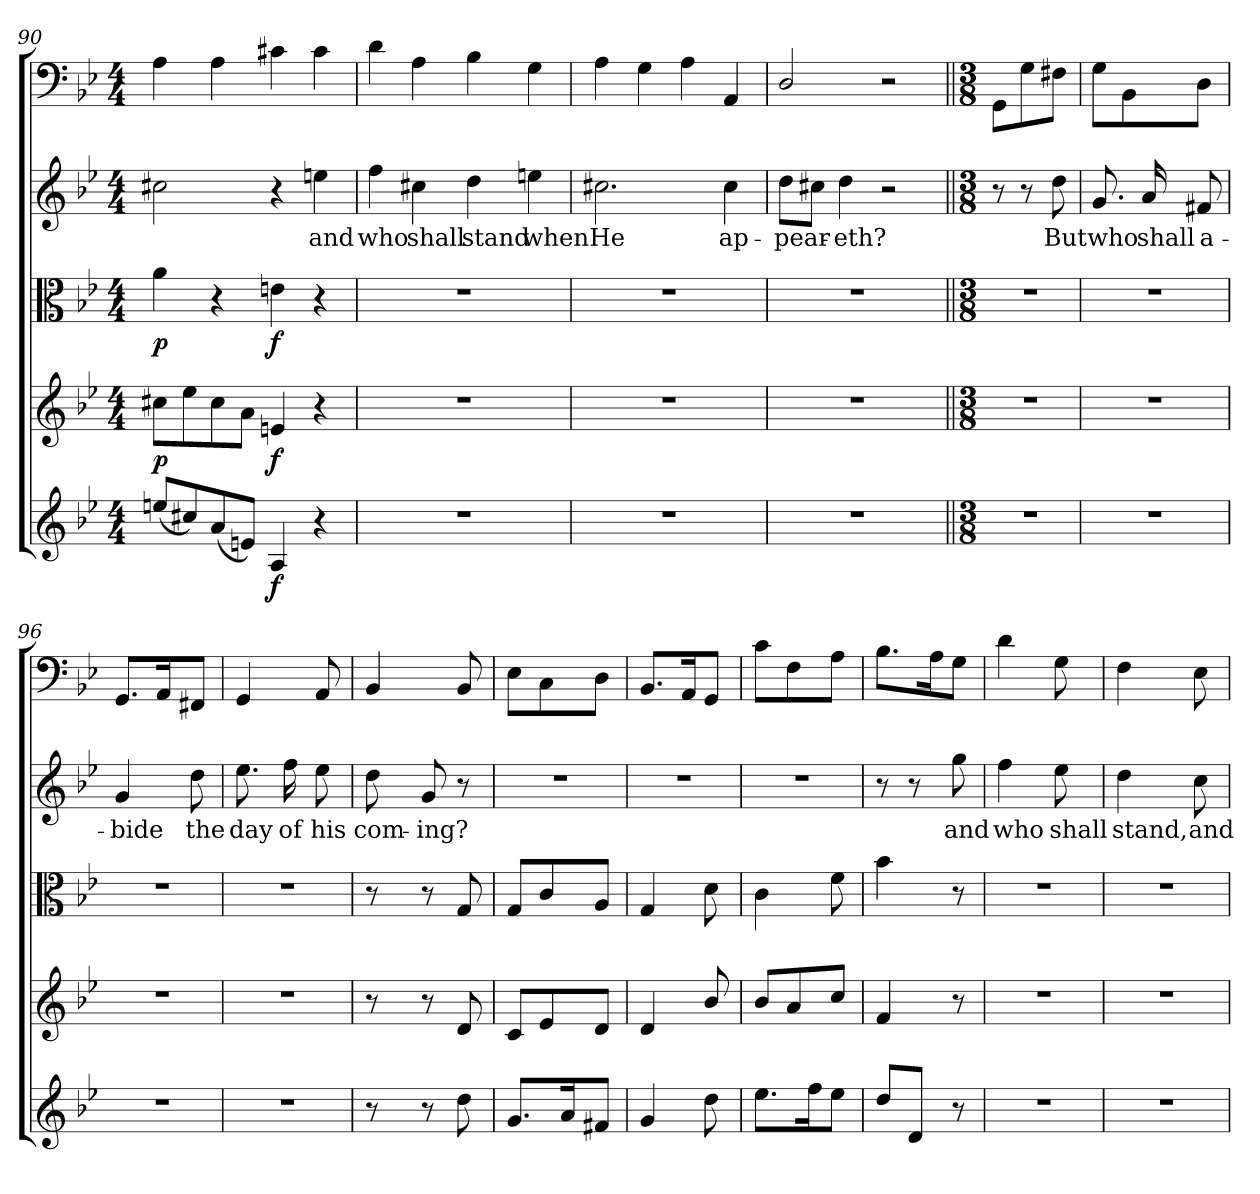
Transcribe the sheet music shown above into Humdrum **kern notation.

**kern	**dynam	**kern	**dynam	**kern	**dynam	**kern	**text	**kern
*part5	*part5	*part4	*part4	*part3	*part3	*part2	*part2	*part1
*staff5	*staff5	*staff4	*staff4	*staff3	*staff3	*staff2	*staff2	*staff1
*clefG2	*	*clefG2	*	*clefC3	*	*clefG2	*	*clefF4
*k[b-e-]	*	*k[b-e-]	*	*k[b-e-]	*	*k[b-e-]	*	*k[b-e-]
*g:	*	*g:	*	*g:	*	*g:	*	*g:
*M4/4	*	*M4/4	*	*M4/4	*	*M4/4	*	*M4/4
=90	=90	=90	=90	=90	=90	=90	=90	=90
(8een/L	.	8cc#X\L	p	4a\	p	2cc#X\	.	4A\
8cc#X/)	.	8ee-\	.	.	.	.	.	.
(8a/	.	8cc#\	.	4r	.	.	.	4A\
8en/J)	.	8a\J	.	.	.	.	.	.
4A/	f	4en/	f	4en\	f	4r	.	4c#X\
4r	.	4r	.	4r	.	4een\	and	4c#\
=91	=91	=91	=91	=91	=91	=91	=91	=91
1r	.	1r	.	1r	.	4ff\	who	4d\
.	.	.	.	.	.	4cc#X\	shall	4A\
.	.	.	.	.	.	4dd\	stand	4B-\
.	.	.	.	.	.	4een\	when	4G\
=92	=92	=92	=92	=92	=92	=92	=92	=92
1r	.	1r	.	1r	.	2.cc#X\	He	4A\
.	.	.	.	.	.	.	.	4G\
.	.	.	.	.	.	.	.	4A\
.	.	.	.	.	.	4cc#\	ap-	4AA/
=93	=93	=93	=93	=93	=93	=93	=93	=93
1r	.	1r	.	1r	.	8dd\L	-pear-	2D/
.	.	.	.	.	.	8cc#X\J	.	.
.	.	.	.	.	.	4dd\	-eth?	.
.	.	.	.	.	.	2r	.	2r
=94||	=94||	=94||	=94||	=94||	=94||	=94||	=94||	=94||
*M3/8	*	*M3/8	*	*M3/8	*	*M3/8	*	*M3/8
4.r	.	4.r	.	4.r	.	8r	.	8GG\L
.	.	.	.	.	.	8r	.	8G\
.	.	.	.	.	.	8dd\	But	8F#X\J
=95	=95	=95	=95	=95	=95	=95	=95	=95
4.r	.	4.r	.	4.r	.	8.g/	who	8G\L
.	.	.	.	.	.	.	.	8BB-\
.	.	.	.	.	.	16a/	shall	.
.	.	.	.	.	.	8f#X/	a-	8D\J
=96	=96	=96	=96	=96	=96	=96	=96	=96
4.r	.	4.r	.	4.r	.	4g/	-bide	8.GG/L
.	.	.	.	.	.	.	.	16AA/K
.	.	.	.	.	.	8dd\	the	8FF#X/J
=97	=97	=97	=97	=97	=97	=97	=97	=97
4.r	.	4.r	.	4.r	.	8.ee-\	day	4GG/
.	.	.	.	.	.	16ff\	of	.
.	.	.	.	.	.	8ee-\	his	8AA/
=98	=98	=98	=98	=98	=98	=98	=98	=98
8r	.	8r	.	8r	.	8dd\	com-	4BB-/
8r	.	8r	.	8r	.	8g/	-ing?	.
8dd\	.	8d/	.	8G/	.	8r	.	8BB-/
=99	=99	=99	=99	=99	=99	=99	=99	=99
8.g/L	.	8c/L	.	8G/L	.	4.r	.	8E-\L
.	.	8e-/	.	8c/	.	.	.	8C\
16a/K	.	.	.	.	.	.	.	.
8f#X/J	.	8d/J	.	8A/J	.	.	.	8D\J
=100	=100	=100	=100	=100	=100	=100	=100	=100
4g/	.	4d/	.	4G/	.	4.r	.	8.BB-/L
.	.	.	.	.	.	.	.	16AA/K
8dd\	.	8b-/	.	8d\	.	.	.	8GG/J
=101	=101	=101	=101	=101	=101	=101	=101	=101
8.ee-\L	.	8b-/L	.	4c\	.	4.r	.	8c\L
.	.	8a/	.	.	.	.	.	8F\
16ff\K	.	.	.	.	.	.	.	.
8ee-\J	.	8cc/J	.	8f\	.	.	.	8A\J
=102	=102	=102	=102	=102	=102	=102	=102	=102
8dd/L	.	4f/	.	4b-\	.	8r	.	8.B-\L
8d/J	.	.	.	.	.	8r	.	.
.	.	.	.	.	.	.	.	16A\K
8r	.	8r	.	8r	.	8gg\	and	8G\J
=103	=103	=103	=103	=103	=103	=103	=103	=103
4.r	.	4.r	.	4.r	.	4ff\	who	4d\
.	.	.	.	.	.	8ee-\	shall	8G\
=104	=104	=104	=104	=104	=104	=104	=104	=104
4.r	.	4.r	.	4.r	.	4dd\	stand,	4F\
.	.	.	.	.	.	8cc\	and	8E-\
=	=	=	=	=	=	=	=	=
*-	*-	*-	*-	*-	*-	*-	*-	*-
